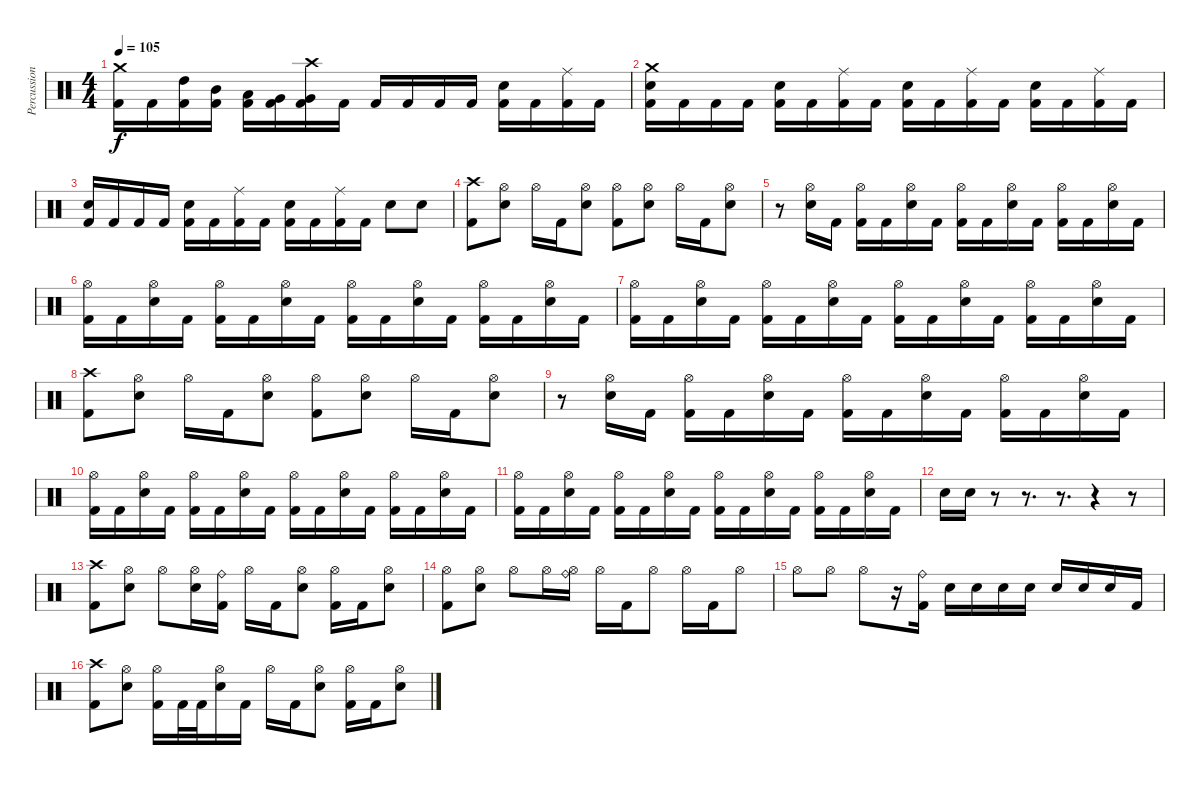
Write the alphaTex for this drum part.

\track ("Percussioni" "Percussion") {instrument percussion}
\staff {score}
\articulation defaults
\ts (4 4)
\tempo 105
\clef neutral
\ks c
("Crash medium (hit)" "Kick (hit) 2").16{dy f} "Kick (hit) 2".16 ("High Tom (hit)" "Kick (hit) 2").16 ("Mid Tom (hit)" "Kick (hit) 2").16 ("Low Tom (hit)" "Kick (hit) 2").16 ("Very Low Tom (hit)" "Kick (hit) 2").16 ("Crash high (hit)" "Very Low Tom (hit)" "Kick (hit) 2").16 "Kick (hit) 2".16 "Kick (hit) 2".16 "Kick (hit) 2".16 "Kick (hit) 2".16 "Kick (hit) 2".16 ("Electric Snare (hit)" "Kick (hit) 2").16 "Kick (hit) 2".16 ("Ride (middle)" "Kick (hit) 2").16 "Kick (hit) 2".16 |
("Crash medium (hit)" "Electric Snare (hit)" "Kick (hit) 2").16 "Kick (hit) 2".16 "Kick (hit) 2".16 "Kick (hit) 2".16 ("Electric Snare (hit)" "Kick (hit) 2").16 "Kick (hit) 2".16 ("Ride (middle)" "Kick (hit) 2").16 "Kick (hit) 2".16 ("Electric Snare (hit)" "Kick (hit) 2").16 "Kick (hit) 2".16 ("Ride (middle)" "Kick (hit) 2").16 "Kick (hit) 2".16 ("Electric Snare (hit)" "Kick (hit) 2").16 "Kick (hit) 2".16 ("Ride (middle)" "Kick (hit) 2").16 "Kick (hit) 2".16 |
("Electric Snare (hit)" "Kick (hit) 2").16 "Kick (hit) 2".16 "Kick (hit) 2".16 "Kick (hit) 2".16 ("Electric Snare (hit)" "Kick (hit) 2").16 "Kick (hit) 2".16 ("Ride (middle)" "Kick (hit) 2").16 "Kick (hit) 2".16 ("Electric Snare (hit)" "Kick (hit) 2").16 "Kick (hit) 2".16 ("Ride (middle)" "Kick (hit) 2").16 "Kick (hit) 2".16 "Electric Snare (hit)".8 "Electric Snare (hit)".8 |
("Crash high (hit)" "Kick (hit) 2").8 ("Hi-Hat (open)" "Electric Snare (hit)").8 "Hi-Hat (open)".16 "Kick (hit) 2".16 ("Hi-Hat (open)" "Electric Snare (hit)").8 ("Hi-Hat (open)" "Kick (hit) 2").8 ("Hi-Hat (open)" "Electric Snare (hit)").8 "Hi-Hat (open)".16 "Kick (hit) 2".16 ("Hi-Hat (open)" "Electric Snare (hit)").8 |
r.8 ("Hi-Hat (open)" "Electric Snare (hit)").16 "Kick (hit) 2".16 ("Hi-Hat (open)" "Kick (hit) 2").16 "Kick (hit) 2".16 ("Hi-Hat (open)" "Electric Snare (hit)").16 "Kick (hit) 2".16 ("Hi-Hat (open)" "Kick (hit) 2").16 "Kick (hit) 2".16 ("Hi-Hat (open)" "Electric Snare (hit)").16 "Kick (hit) 2".16 ("Hi-Hat (open)" "Kick (hit) 2").16 "Kick (hit) 2".16 ("Hi-Hat (open)" "Electric Snare (hit)").16 "Kick (hit) 2".16 |
("Hi-Hat (open)" "Kick (hit) 2").16 "Kick (hit) 2".16 ("Hi-Hat (open)" "Electric Snare (hit)").16 "Kick (hit) 2".16 ("Hi-Hat (open)" "Kick (hit) 2").16 "Kick (hit) 2".16 ("Hi-Hat (open)" "Electric Snare (hit)").16 "Kick (hit) 2".16 ("Hi-Hat (open)" "Kick (hit) 2").16 "Kick (hit) 2".16 ("Hi-Hat (open)" "Electric Snare (hit)").16 "Kick (hit) 2".16 ("Hi-Hat (open)" "Kick (hit) 2").16 "Kick (hit) 2".16 ("Hi-Hat (open)" "Electric Snare (hit)").16 "Kick (hit) 2".16 |
("Hi-Hat (open)" "Kick (hit) 2").16 "Kick (hit) 2".16 ("Hi-Hat (open)" "Electric Snare (hit)").16 "Kick (hit) 2".16 ("Hi-Hat (open)" "Kick (hit) 2").16 "Kick (hit) 2".16 ("Hi-Hat (open)" "Electric Snare (hit)").16 "Kick (hit) 2".16 ("Hi-Hat (open)" "Kick (hit) 2").16 "Kick (hit) 2".16 ("Hi-Hat (open)" "Electric Snare (hit)").16 "Kick (hit) 2".16 ("Hi-Hat (open)" "Kick (hit) 2").16 "Kick (hit) 2".16 ("Hi-Hat (open)" "Electric Snare (hit)").16 "Kick (hit) 2".16 |
("Crash high (hit)" "Kick (hit) 2").8 ("Hi-Hat (open)" "Electric Snare (hit)").8 "Hi-Hat (open)".16 "Kick (hit) 2".16 ("Hi-Hat (open)" "Electric Snare (hit)").8 ("Hi-Hat (open)" "Kick (hit) 2").8 ("Hi-Hat (open)" "Electric Snare (hit)").8 "Hi-Hat (open)".16 "Kick (hit) 2".16 ("Hi-Hat (open)" "Electric Snare (hit)").8 |
r.8 ("Hi-Hat (open)" "Electric Snare (hit)").16 "Kick (hit) 2".16 ("Hi-Hat (open)" "Kick (hit) 2").16 "Kick (hit) 2".16 ("Hi-Hat (open)" "Electric Snare (hit)").16 "Kick (hit) 2".16 ("Hi-Hat (open)" "Kick (hit) 2").16 "Kick (hit) 2".16 ("Hi-Hat (open)" "Electric Snare (hit)").16 "Kick (hit) 2".16 ("Hi-Hat (open)" "Kick (hit) 2").16 "Kick (hit) 2".16 ("Hi-Hat (open)" "Electric Snare (hit)").16 "Kick (hit) 2".16 |
("Hi-Hat (open)" "Kick (hit) 2").16 "Kick (hit) 2".16 ("Hi-Hat (open)" "Electric Snare (hit)").16 "Kick (hit) 2".16 ("Hi-Hat (open)" "Kick (hit) 2").16 "Kick (hit) 2".16 ("Hi-Hat (open)" "Electric Snare (hit)").16 "Kick (hit) 2".16 ("Hi-Hat (open)" "Kick (hit) 2").16 "Kick (hit) 2".16 ("Hi-Hat (open)" "Electric Snare (hit)").16 "Kick (hit) 2".16 ("Hi-Hat (open)" "Kick (hit) 2").16 "Kick (hit) 2".16 ("Hi-Hat (open)" "Electric Snare (hit)").16 "Kick (hit) 2".16 |
("Hi-Hat (open)" "Kick (hit) 2").16 "Kick (hit) 2".16 ("Hi-Hat (open)" "Electric Snare (hit)").16 "Kick (hit) 2".16 ("Hi-Hat (open)" "Kick (hit) 2").16 "Kick (hit) 2".16 ("Hi-Hat (open)" "Electric Snare (hit)").16 "Kick (hit) 2".16 ("Hi-Hat (open)" "Kick (hit) 2").16 "Kick (hit) 2".16 ("Hi-Hat (open)" "Electric Snare (hit)").16 "Kick (hit) 2".16 ("Hi-Hat (open)" "Kick (hit) 2").16 "Kick (hit) 2".16 ("Hi-Hat (open)" "Electric Snare (hit)").16 "Kick (hit) 2".16 |
"Electric Snare (hit)".16 "Electric Snare (hit)".16 r.8 r.8{d} r.8{d} r.4 r.8 |
("Crash high (hit)" "Kick (hit) 2").8 ("Hi-Hat (open)" "Electric Snare (hit)").8 "Hi-Hat (open)".8 ("Hi-Hat (open)" "Electric Snare (hit)").16 ("Ride (bell)" "Kick (hit) 2").16 "Hi-Hat (open)".16 "Kick (hit) 2".16 ("Hi-Hat (open)" "Electric Snare (hit)").8 ("Hi-Hat (open)" "Kick (hit) 2").16 "Kick (hit) 2".16 ("Hi-Hat (open)" "Electric Snare (hit)").8 |
("Hi-Hat (open)" "Kick (hit) 2").8 ("Hi-Hat (open)" "Electric Snare (hit)").8 "Hi-Hat (open)".8 "Hi-Hat (open)".16 ("Ride (bell)" "Hi-Hat (open)").16 "Hi-Hat (open)".16 "Kick (hit) 2".16 "Hi-Hat (open)".8 "Hi-Hat (open)".16 "Kick (hit) 2".16 "Hi-Hat (open)".8 |
"Hi-Hat (open)".8 "Hi-Hat (open)".8 "Hi-Hat (open)".8 r.16 ("Ride (bell)" "Kick (hit) 2").16 "Electric Snare (hit)".16 "Electric Snare (hit)".16 "Electric Snare (hit)".16 "Electric Snare (hit)".16 "Electric Snare (hit)".16 "Electric Snare (hit)".16 "Electric Snare (hit)".16 "Kick (hit) 2".16 |
("Crash high (hit)" "Kick (hit) 2").8 ("Hi-Hat (open)" "Electric Snare (hit)").8 ("Hi-Hat (open)" "Kick (hit) 2").16 "Kick (hit) 2".32 "Kick (hit) 2".32 ("Hi-Hat (open)" "Electric Snare (hit)").16 "Kick (hit) 2".16 "Hi-Hat (open)".16 "Kick (hit) 2".16 ("Hi-Hat (open)" "Electric Snare (hit)").8 ("Hi-Hat (open)" "Kick (hit) 2").16 "Kick (hit) 2".16 ("Hi-Hat (open)" "Electric Snare (hit)").8
